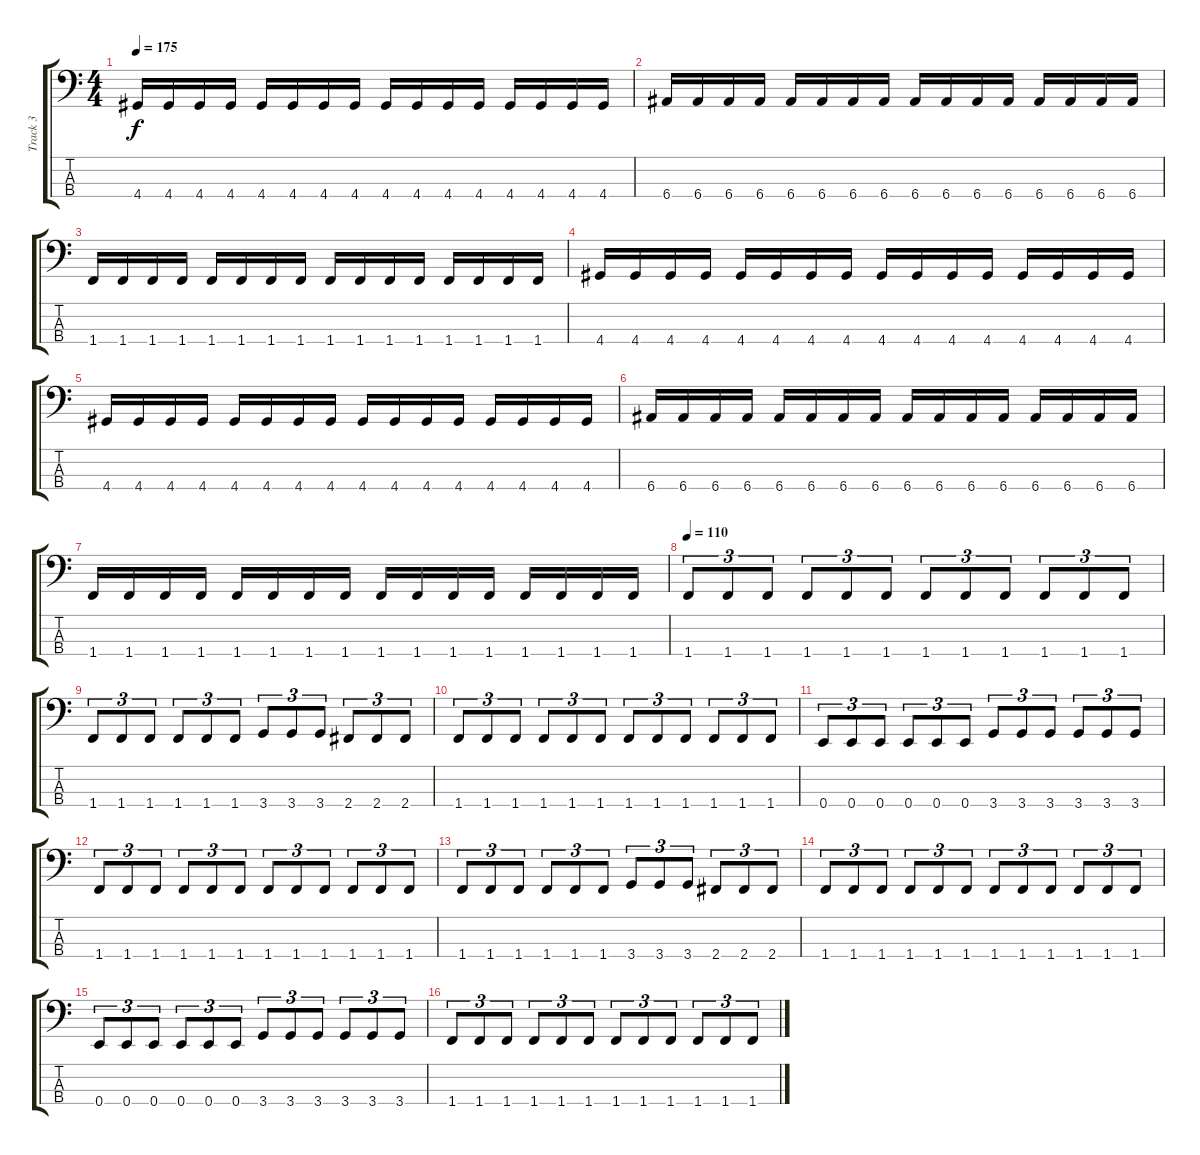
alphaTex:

\track ("Track 3" "Track 3") {instrument electricbasspick}
\staff {score tabs}
\tuning (G2 D2 A1 E1) {hide}
\ts (4 4)
\tempo 175
\clef f4
\ks c
4.4.16{dy f} 4.4.16 4.4.16 4.4.16 4.4.16 4.4.16 4.4.16 4.4.16 4.4.16 4.4.16 4.4.16 4.4.16 4.4.16 4.4.16 4.4.16 4.4.16 |
6.4.16 6.4.16 6.4.16 6.4.16 6.4.16 6.4.16 6.4.16 6.4.16 6.4.16 6.4.16 6.4.16 6.4.16 6.4.16 6.4.16 6.4.16 6.4.16 |
1.4.16 1.4.16 1.4.16 1.4.16 1.4.16 1.4.16 1.4.16 1.4.16 1.4.16 1.4.16 1.4.16 1.4.16 1.4.16 1.4.16 1.4.16 1.4.16 |
4.4.16 4.4.16 4.4.16 4.4.16 4.4.16 4.4.16 4.4.16 4.4.16 4.4.16 4.4.16 4.4.16 4.4.16 4.4.16 4.4.16 4.4.16 4.4.16 |
4.4.16 4.4.16 4.4.16 4.4.16 4.4.16 4.4.16 4.4.16 4.4.16 4.4.16 4.4.16 4.4.16 4.4.16 4.4.16 4.4.16 4.4.16 4.4.16 |
6.4.16 6.4.16 6.4.16 6.4.16 6.4.16 6.4.16 6.4.16 6.4.16 6.4.16 6.4.16 6.4.16 6.4.16 6.4.16 6.4.16 6.4.16 6.4.16 |
1.4.16 1.4.16 1.4.16 1.4.16 1.4.16 1.4.16 1.4.16 1.4.16 1.4.16 1.4.16 1.4.16 1.4.16 1.4.16 1.4.16 1.4.16 1.4.16 |
\tempo 110
1.4.8{tu (3 2)} 1.4.8{tu (3 2)} 1.4.8{tu (3 2)} 1.4.8{tu (3 2)} 1.4.8{tu (3 2)} 1.4.8{tu (3 2)} 1.4.8{tu (3 2)} 1.4.8{tu (3 2)} 1.4.8{tu (3 2)} 1.4.8{tu (3 2)} 1.4.8{tu (3 2)} 1.4.8{tu (3 2)} |
1.4.8{tu (3 2)} 1.4.8{tu (3 2)} 1.4.8{tu (3 2)} 1.4.8{tu (3 2)} 1.4.8{tu (3 2)} 1.4.8{tu (3 2)} 3.4.8{tu (3 2)} 3.4.8{tu (3 2)} 3.4.8{tu (3 2)} 2.4.8{tu (3 2)} 2.4.8{tu (3 2)} 2.4.8{tu (3 2)} |
1.4.8{tu (3 2)} 1.4.8{tu (3 2)} 1.4.8{tu (3 2)} 1.4.8{tu (3 2)} 1.4.8{tu (3 2)} 1.4.8{tu (3 2)} 1.4.8{tu (3 2)} 1.4.8{tu (3 2)} 1.4.8{tu (3 2)} 1.4.8{tu (3 2)} 1.4.8{tu (3 2)} 1.4.8{tu (3 2)} |
0.4.8{tu (3 2)} 0.4.8{tu (3 2)} 0.4.8{tu (3 2)} 0.4.8{tu (3 2)} 0.4.8{tu (3 2)} 0.4.8{tu (3 2)} 3.4.8{tu (3 2)} 3.4.8{tu (3 2)} 3.4.8{tu (3 2)} 3.4.8{tu (3 2)} 3.4.8{tu (3 2)} 3.4.8{tu (3 2)} |
1.4.8{tu (3 2)} 1.4.8{tu (3 2)} 1.4.8{tu (3 2)} 1.4.8{tu (3 2)} 1.4.8{tu (3 2)} 1.4.8{tu (3 2)} 1.4.8{tu (3 2)} 1.4.8{tu (3 2)} 1.4.8{tu (3 2)} 1.4.8{tu (3 2)} 1.4.8{tu (3 2)} 1.4.8{tu (3 2)} |
1.4.8{tu (3 2)} 1.4.8{tu (3 2)} 1.4.8{tu (3 2)} 1.4.8{tu (3 2)} 1.4.8{tu (3 2)} 1.4.8{tu (3 2)} 3.4.8{tu (3 2)} 3.4.8{tu (3 2)} 3.4.8{tu (3 2)} 2.4.8{tu (3 2)} 2.4.8{tu (3 2)} 2.4.8{tu (3 2)} |
1.4.8{tu (3 2)} 1.4.8{tu (3 2)} 1.4.8{tu (3 2)} 1.4.8{tu (3 2)} 1.4.8{tu (3 2)} 1.4.8{tu (3 2)} 1.4.8{tu (3 2)} 1.4.8{tu (3 2)} 1.4.8{tu (3 2)} 1.4.8{tu (3 2)} 1.4.8{tu (3 2)} 1.4.8{tu (3 2)} |
0.4.8{tu (3 2)} 0.4.8{tu (3 2)} 0.4.8{tu (3 2)} 0.4.8{tu (3 2)} 0.4.8{tu (3 2)} 0.4.8{tu (3 2)} 3.4.8{tu (3 2)} 3.4.8{tu (3 2)} 3.4.8{tu (3 2)} 3.4.8{tu (3 2)} 3.4.8{tu (3 2)} 3.4.8{tu (3 2)} |
1.4.8{tu (3 2)} 1.4.8{tu (3 2)} 1.4.8{tu (3 2)} 1.4.8{tu (3 2)} 1.4.8{tu (3 2)} 1.4.8{tu (3 2)} 1.4.8{tu (3 2)} 1.4.8{tu (3 2)} 1.4.8{tu (3 2)} 1.4.8{tu (3 2)} 1.4.8{tu (3 2)} 1.4.8{tu (3 2)}
